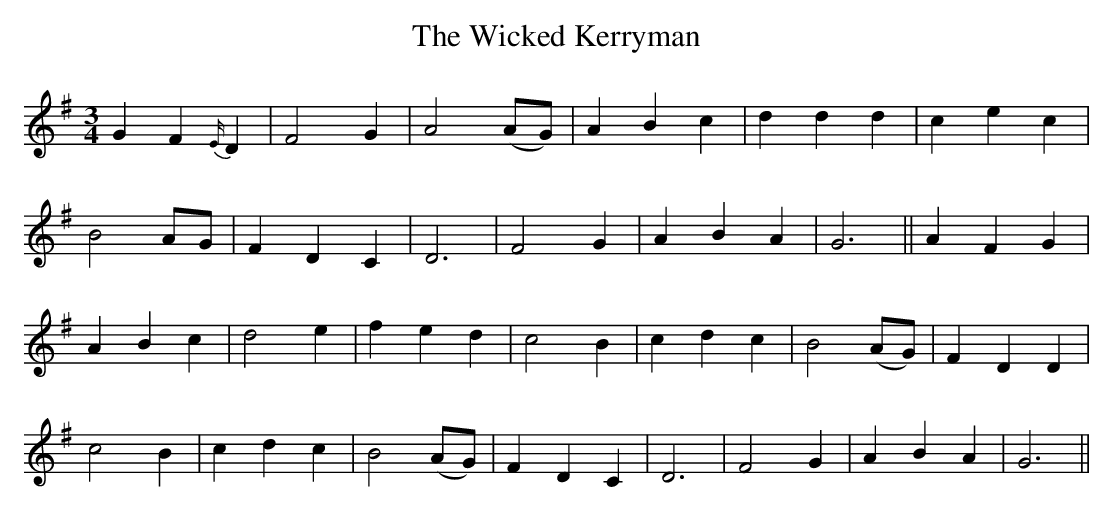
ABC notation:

X:1
T:Wicked Kerryman, The
M:3/4
L:1/8
K:G
G2F2{E/}D2|F4G2|A4 (AG)|A2B2c2|d2d2d2|c2e2c2|
B4 AG|F2D2C2|D6|F4G2|A2B2A2|G6||A2F2G2|
A2B2c2|d4e2|f2e2d2|c4B2|c2d2c2|B4 (AG)|F2D2D2|
c4B2|c2d2c2|B4 (AG)|F2D2C2|D6|F4G2|A2B2A2|G6||
